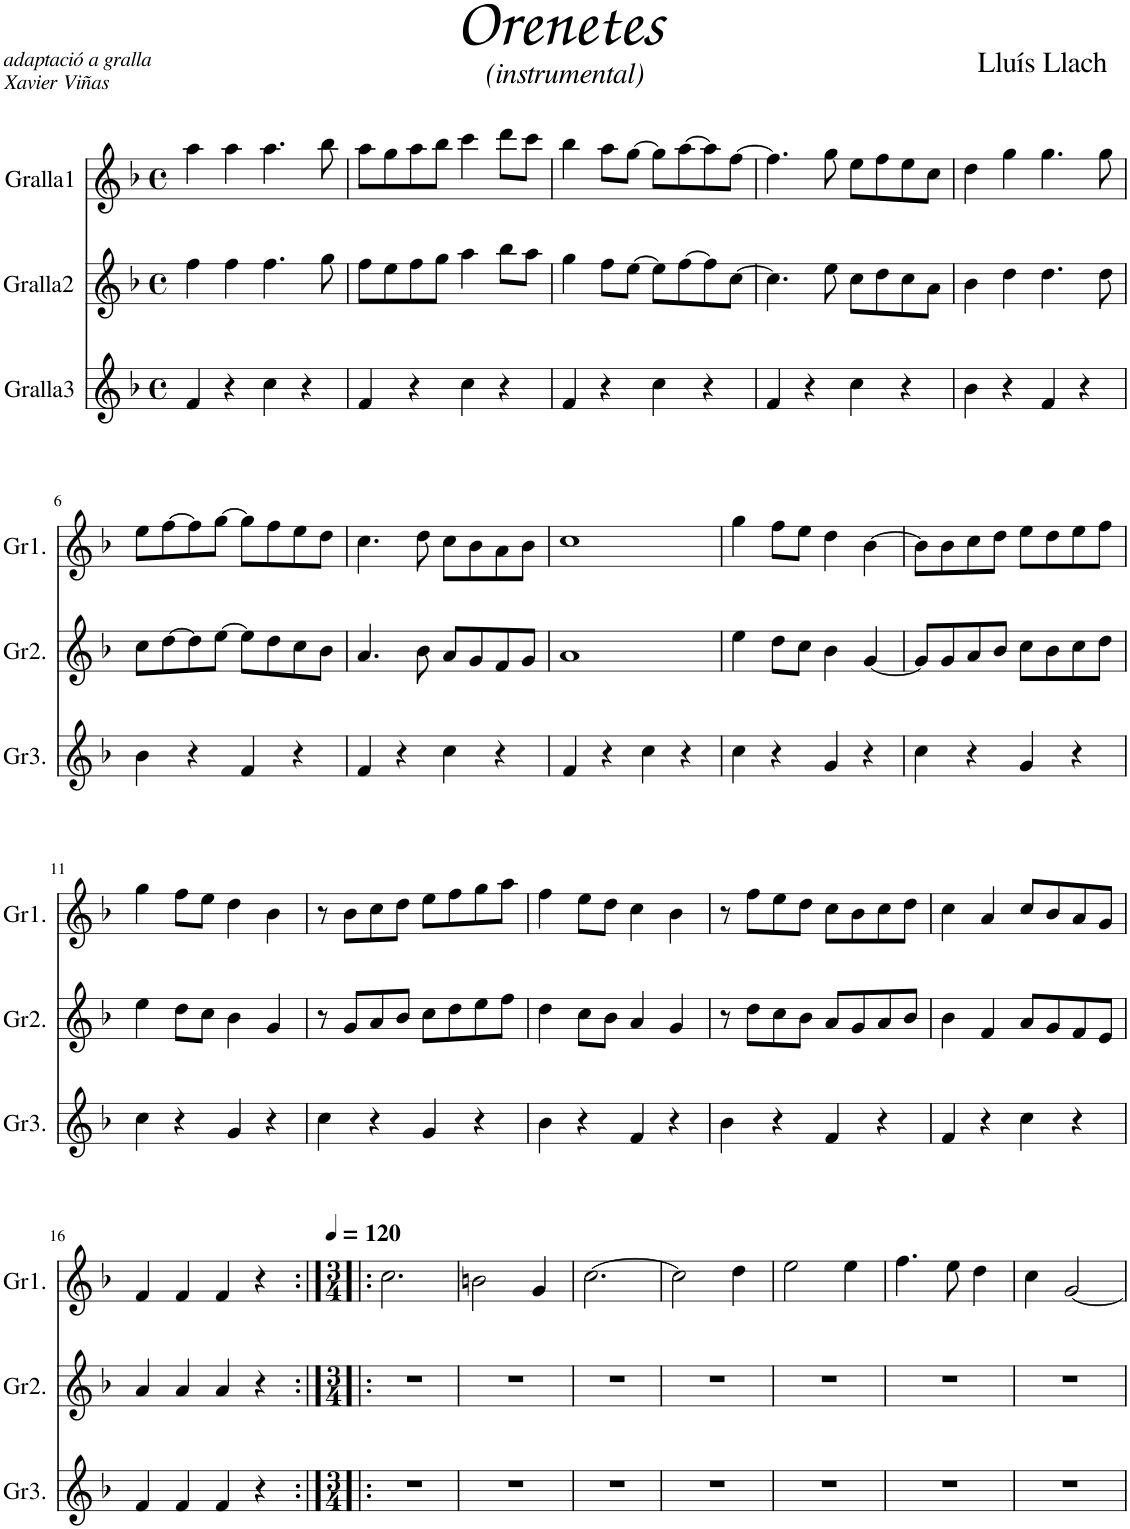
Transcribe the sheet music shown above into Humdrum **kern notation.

**kern	**kern	**kern
*part3	*part2	*part1
*staff3	*staff2	*staff1
*I"Gralla3	*I"Gralla2	*I"Gralla1
*I'Gr3.	*I'Gr2.	*I'Gr1.
*clefG2	*clefG2	*clefG2
*k[b-]	*k[b-]	*k[b-]
*M4/4	*M4/4	*M4/4
*met(c)	*met(c)	*met(c)
=1	=1	=1
4f/	4ff\	4aa\
4r	4ff\	4aa\
4cc\	4.ff\	4.aa\
4r	.	.
.	8gg\	8bb-\
=2	=2	=2
4f/	8ff\L	8aa\L
.	8ee\	8gg\
4r	8ff\	8aa\
.	8gg\J	8bb-\J
4cc\	4aa\	4ccc\
4r	8bb-\L	8ddd\L
.	8aa\J	8ccc\J
=3	=3	=3
4f/	4gg\	4bb-\
4r	8ff\L	8aa\L
.	[8ee\J	[8gg\J
4cc\	8ee\L]	8gg\L]
.	[8ff\	[8aa\
4r	8ff\]	8aa\]
.	[8cc\J	[8ff\J
=4	=4	=4
4f/	4.cc\]	4.ff\]
4r	.	.
.	8ee\	8gg\
4cc\	8cc\L	8ee\L
.	8dd\	8ff\
4r	8cc\	8ee\
.	8a\J	8cc\J
=5	=5	=5
4b-\	4b-\	4dd\
4r	4dd\	4gg\
4f/	4.dd\	4.gg\
4r	.	.
.	8dd\	8gg\
!!LO:LB:g=z
=6	=6	=6
4b-\	8cc\L	8ee\L
.	[8dd\	[8ff\
4r	8dd\]	8ff\]
.	[8ee\J	[8gg\J
4f/	8ee\L]	8gg\L]
.	8dd\	8ff\
4r	8cc\	8ee\
.	8b-\J	8dd\J
=7	=7	=7
4f/	4.a/	4.cc\
4r	.	.
.	8b-\	8dd\
4cc\	8a/L	8cc\L
.	8g/	8b-\
4r	8f/	8a\
.	8g/J	8b-\J
=8	=8	=8
4f/	1a	1cc
4r	.	.
4cc\	.	.
4r	.	.
=9	=9	=9
4cc\	4ee\	4gg\
4r	8dd\L	8ff\L
.	8cc\J	8ee\J
4g/	4b-\	4dd\
4r	[4g/	[4b-\
=10	=10	=10
4cc\	8g/L]	8b-\L]
.	8g/	8b-\
4r	8a/	8cc\
.	8b-/J	8dd\J
4g/	8cc\L	8ee\L
.	8b-\	8dd\
4r	8cc\	8ee\
.	8dd\J	8ff\J
!!LO:LB:g=z
=11	=11	=11
4cc\	4ee\	4gg\
4r	8dd\L	8ff\L
.	8cc\J	8ee\J
4g/	4b-\	4dd\
4r	4g/	4b-\
=12	=12	=12
4cc\	8r	8r
.	8g/L	8b-\L
4r	8a/	8cc\
.	8b-/J	8dd\J
4g/	8cc\L	8ee\L
.	8dd\	8ff\
4r	8ee\	8gg\
.	8ff\J	8aa\J
=13	=13	=13
4b-\	4dd\	4ff\
4r	8cc\L	8ee\L
.	8b-\J	8dd\J
4f/	4a/	4cc\
4r	4g/	4b-\
=14	=14	=14
4b-\	8r	8r
.	8dd\L	8ff\L
4r	8cc\	8ee\
.	8b-\J	8dd\J
4f/	8a/L	8cc\L
.	8g/	8b-\
4r	8a/	8cc\
.	8b-/J	8dd\J
=15	=15	=15
4f/	4b-\	4cc\
4r	4f/	4a/
4cc\	8a/L	8cc/L
.	8g/	8b-/
4r	8f/	8a/
.	8e/J	8g/J
!!LO:LB:g=z
=16	=16	=16
4f/	4a/	4f/
4f/	4a/	4f/
4f/	4a/	4f/
4r	4r	4r
=17:|!|:	=17:|!|:	=17:|!|:
*M3/4	*M3/4	*M3/4
*	*	*MM120
2.r	2.r	2.cc\
=18	=18	=18
2.r	2.r	2bn\
.	.	4g/
=19	=19	=19
2.r	2.r	[2.cc\
=20	=20	=20
2.r	2.r	2cc\]
.	.	4dd\
=21	=21	=21
2.r	2.r	2ee\
.	.	4ee\
=22	=22	=22
2.r	2.r	4.ff\
.	.	8ee\
.	.	4dd\
=23	=23	=23
2.r	2.r	4cc\
.	.	[2g/
=	=	=
*-	*-	*-
